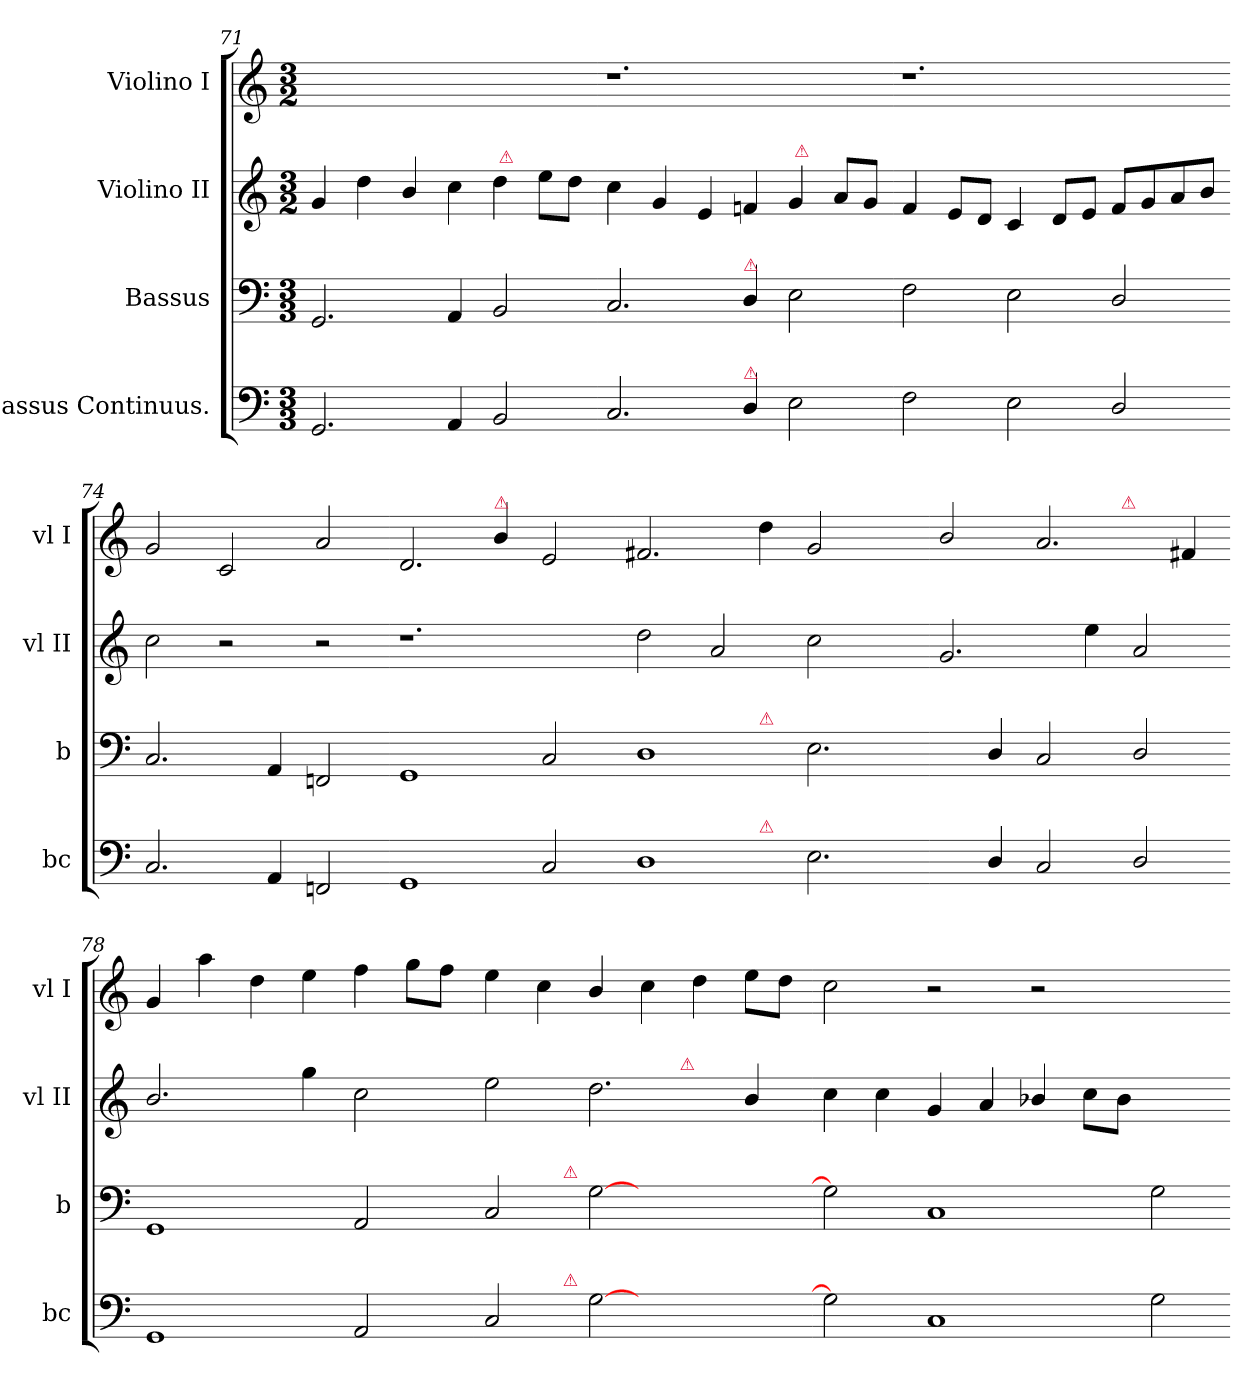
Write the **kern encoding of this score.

**kern	**kern	**kern	**kern
*part4	*part3	*part2	*part1
*staff4	*staff3	*staff2	*staff1
*I"Bassus Continuus.	*I"Bassus	*I"Violino II	*I"Violino I
*I'bc	*I'b	*I'vl II	*I'vl I
*clefF4	*clefF4	*clefG2	*clefG2
*k[]	*k[]	*k[]	*k[]
*C:	*C:	*C:	*C:
*M3/3	*M3/3	*M3/2	*M3/2
=71	=71	=71	=71
2.GG/	2.GG/	4g/	1.ryy
.	.	4dd\	.
.	.	4b/	.
4AA/	4AA/	4cc\	.
2BB/	2BB/	4dd\	.
.	.	8ee\L	.
!	!	!LO:TX:a:color=crimson:t=⚠	!
.	.	8dd\J	.
=72-	=72-	=72-	=72-
2.C/	2.C/	4cc\	1.r
.	.	4g/	.
.	.	4e/	.
4D/	4D/	4fn/	.
!	!LO:TX:a:color=crimson:t=⚠	!	!
!LO:TX:a:color=crimson:t=⚠	!	!	!
2E\	2E\	4g/	.
.	.	8a/L	.
!	!	!LO:TX:a:color=crimson:t=⚠	!
.	.	8g/J	.
=73-	=73-	=73-	=73-
2F\	2F\	4f/	1.r
.	.	8e/L	.
.	.	8d/J	.
2E\	2E\	4c/	.
.	.	8d/L	.
.	.	8e/J	.
2D/	2D/	8f/L	.
.	.	8g/	.
.	.	8a/	.
.	.	8b/J	.
=74-	=74-	=74-	=74-
2.C/	2.C/	2cc\	2g/
.	.	2r	2c/
4AA/	4AA/	.	.
2FFn/	2FFn/	2r	2a/
=75-	=75-	=75-	=75-
1GG	1GG	1.r	2.d/
.	.	.	4b/
!	!	!	!LO:TX:a:color=crimson:t=⚠
2C/	2C/	.	2e/
=76-	=76-	=76-	=76-
1D	1D	2dd\	2.f#X/
.	.	2a/	.
.	.	.	4dd\
!	!LO:TX:a:color=crimson:t=⚠	!	!
!LO:TX:a:color=crimson:t=⚠	!	!	!
2.E\	2.E\	2cc\	2g/
.	.	4ryy	4ryy
=77-	=77-	=77-	=77-
4ryy	4ryy	2.g/	2b/
4D/	4D/	.	.
2C/	2C/	.	2.a/
.	.	4ee\	.
2D/	2D/	2a/	.
!	!	!	!LO:TX:a:color=crimson:t=⚠
.	.	.	4f#X/
=78-	=78-	=78-	=78-
1GG	1GG	2.b/	4g/
.	.	.	4aa\
.	.	.	4dd\
.	.	4gg\	4ee\
2AA/	2AA/	2cc\	4ff\
.	.	.	8gg\L
.	.	.	8ff\J
=79-	=79-	=79-	=79-
2C/	2C/	2ee\	4ee\
.	.	.	4cc\
!	!LO:TX:a:color=crimson:t=⚠	!	!
!LO:TX:a:color=crimson:t=⚠	!	!	!
[2G	[2G	2.dd\	4b/
.	.	.	4cc\
2ryy	2ryy	.	4dd\
!	!	!LO:TX:a:color=crimson:t=⚠	!
.	.	4b/	8ee\L
.	.	.	8dd\J
=80-	=80-	=80-	=80-
2G]	2G]	4cc\	2cc\
.	.	4cc\	.
1C	1C	4g/	2r
.	.	4a/	.
.	.	4b-X/	2r
.	.	8cc\L	.
.	.	8b-\J	.
2G\	2G\	2ryy	2ryy
=-	=-	=-	=-
*-	*-	*-	*-
